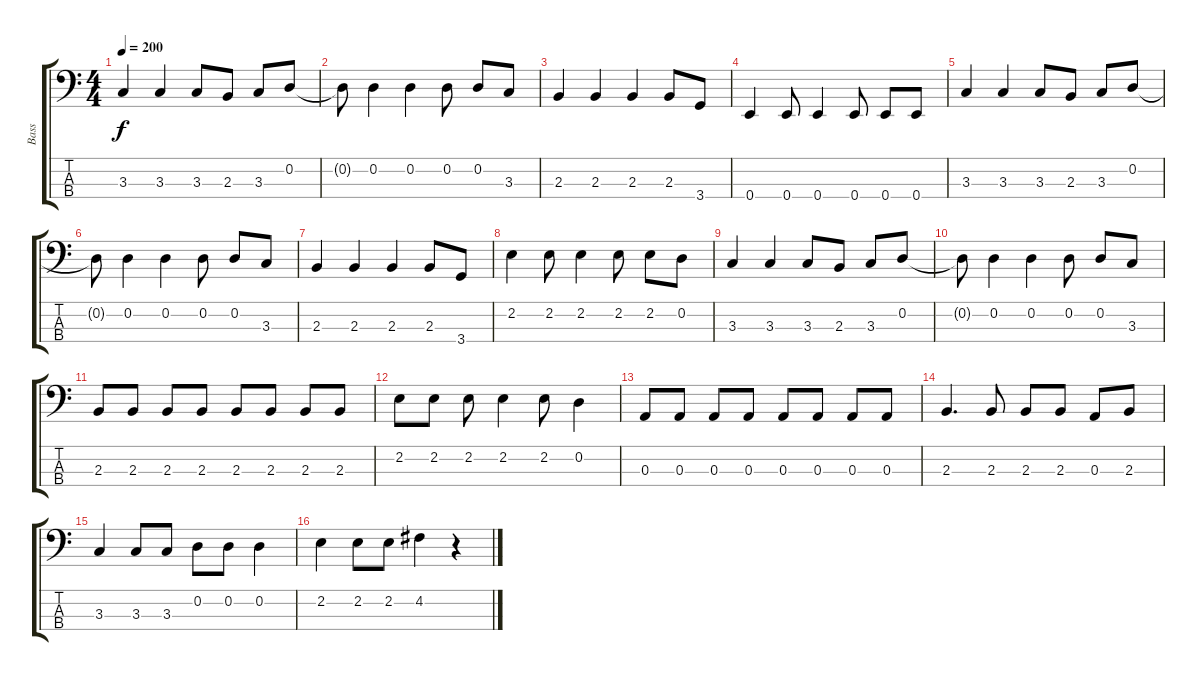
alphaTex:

\track ("Bass" "Bass") {instrument electricbassfinger}
\staff {score tabs}
\tuning (G2 D2 A1 E1) {hide}
\ts (4 4)
\tempo 200
\clef f4
\ks c
3.3.4{dy f} 3.3.4 3.3.8 2.3.8 3.3.8 0.2.8 |
0.2{t}.8 0.2.4 0.2.4 0.2.8 0.2.8 3.3.8 |
2.3.4 2.3.4 2.3.4 2.3.8 3.4.8 |
0.4.4 0.4.8 0.4.4 0.4.8 0.4.8 0.4.8 |
3.3.4 3.3.4 3.3.8 2.3.8 3.3.8 0.2.8 |
0.2{t}.8 0.2.4 0.2.4 0.2.8 0.2.8 3.3.8 |
2.3.4 2.3.4 2.3.4 2.3.8 3.4.8 |
2.2.4 2.2.8 2.2.4 2.2.8 2.2.8 0.2.8 |
3.3.4 3.3.4 3.3.8 2.3.8 3.3.8 0.2.8 |
0.2{t}.8 0.2.4 0.2.4 0.2.8 0.2.8 3.3.8 |
2.3.8 2.3.8 2.3.8 2.3.8 2.3.8 2.3.8 2.3.8 2.3.8 |
2.2.8 2.2.8 2.2.8 2.2.4 2.2.8 0.2.4 |
0.3.8 0.3.8 0.3.8 0.3.8 0.3.8 0.3.8 0.3.8 0.3.8 |
2.3.4{d} 2.3.8 2.3.8 2.3.8 0.3.8 2.3.8 |
3.3.4 3.3.8 3.3.8 0.2.8 0.2.8 0.2.4 |
2.2.4 2.2.8 2.2.8 4.2.4 r.4
